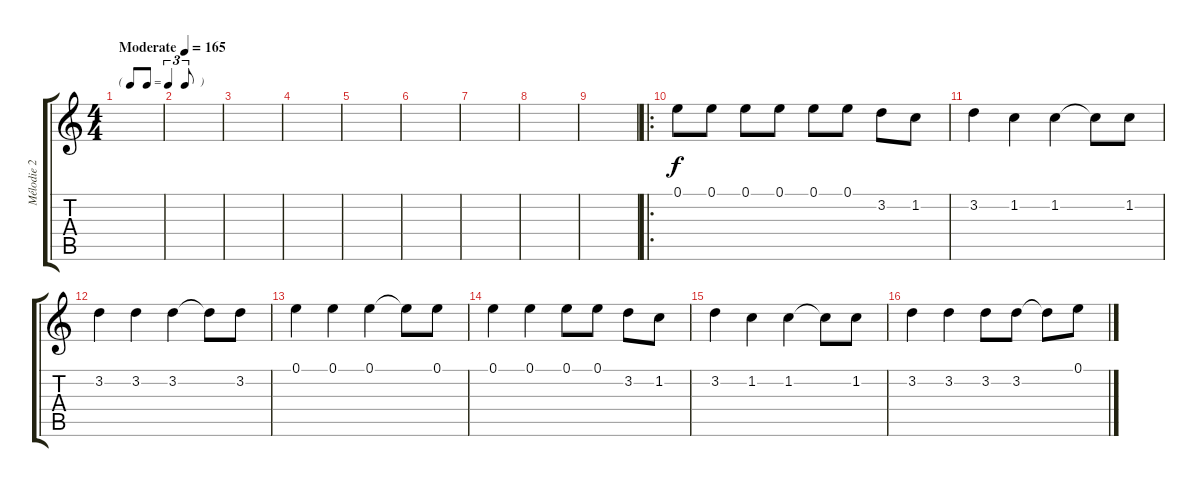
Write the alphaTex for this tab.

\track ("Mélodie 2" "Mélodie 2") {mute instrument acousticguitarsteel}
\staff {score tabs}
\tuning (E4 B3 G3 D3 A2 E2) {hide}
\ts (4 4)
\tf triplet8th
\tempo (165 "Moderate")
\clef g2
\ks c
|
|
|
|
|
|
|
|
|
\ro
0.1.8 0.1.8 0.1.8 0.1.8 0.1.8 0.1.8 3.2.8 1.2.8 |
3.2.4 1.2.4 1.2.4 1.2{t}.8 1.2.8 |
3.2.4 3.2.4 3.2.4 3.2{t}.8 3.2.8 |
0.1.4 0.1.4 0.1.4 0.1{t}.8 0.1.8 |
0.1.4 0.1.4 0.1.8 0.1.8 3.2.8 1.2.8 |
3.2.4 1.2.4 1.2.4 1.2{t}.8 1.2.8 |
3.2.4 3.2.4 3.2.8 3.2.8 3.2{t}.8 0.1.8
